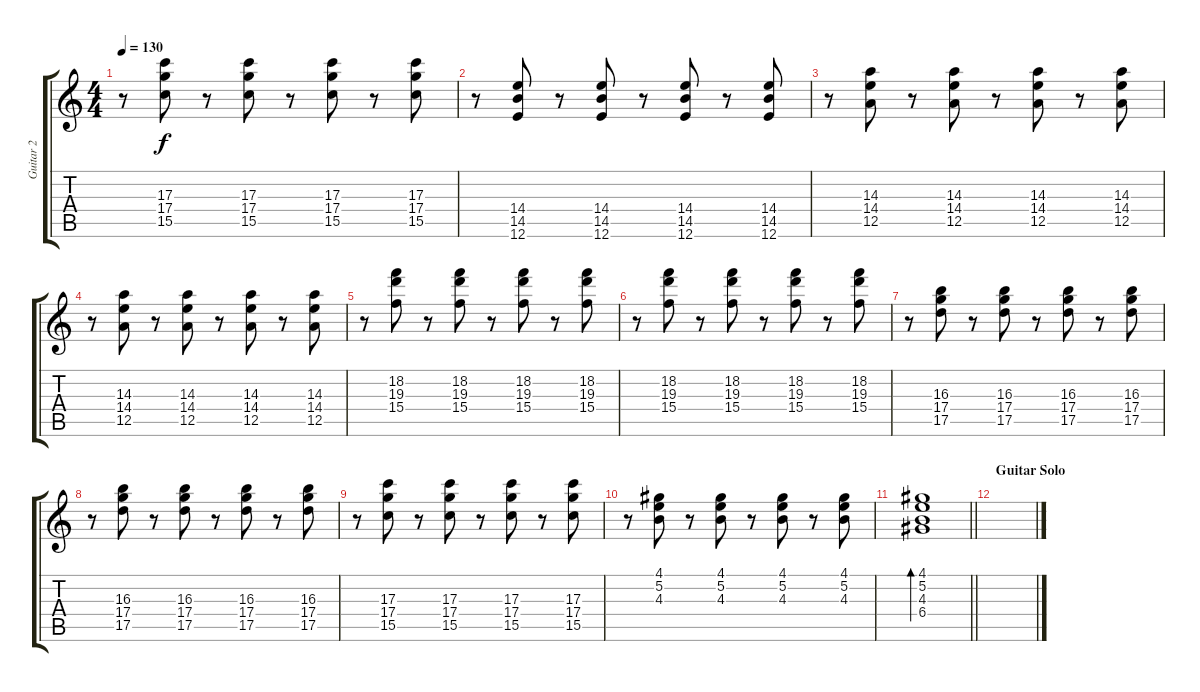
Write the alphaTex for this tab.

\track ("Guitar 2" "Guitar 2") {instrument electricguitarclean}
\staff {score tabs}
\tuning (E4 B3 G3 D3 A2 E2) {hide}
\ts (4 4)
\tempo 130
\clef g2
\ks c
r.8{dy f} (17.3 17.4 15.5).8 r.8 (17.3 17.4 15.5).8 r.8 (17.3 17.4 15.5).8 r.8 (17.3 17.4 15.5).8 |
r.8 (14.4 14.5 12.6).8 r.8 (14.4 14.5 12.6).8 r.8 (14.4 14.5 12.6).8 r.8 (14.4 14.5 12.6).8 |
r.8 (14.3 14.4 12.5).8 r.8 (14.3 14.4 12.5).8 r.8 (14.3 14.4 12.5).8 r.8 (14.3 14.4 12.5).8 |
r.8 (14.3 14.4 12.5).8 r.8 (14.3 14.4 12.5).8 r.8 (14.3 14.4 12.5).8 r.8 (14.3 14.4 12.5).8 |
r.8 (18.2 19.3 15.4).8 r.8 (18.2 19.3 15.4).8 r.8 (18.2 19.3 15.4).8 r.8 (18.2 19.3 15.4).8 |
r.8 (18.2 19.3 15.4).8 r.8 (18.2 19.3 15.4).8 r.8 (18.2 19.3 15.4).8 r.8 (18.2 19.3 15.4).8 |
r.8 (16.3 17.4 17.5).8 r.8 (16.3 17.4 17.5).8 r.8 (16.3 17.4 17.5).8 r.8 (16.3 17.4 17.5).8 |
r.8 (16.3 17.4 17.5).8 r.8 (16.3 17.4 17.5).8 r.8 (16.3 17.4 17.5).8 r.8 (16.3 17.4 17.5).8 |
r.8 (17.3 17.4 15.5).8 r.8 (17.3 17.4 15.5).8 r.8 (17.3 17.4 15.5).8 r.8 (17.3 17.4 15.5).8 |
r.8 (4.1 5.2 4.3).8 r.8 (4.1 5.2 4.3).8 r.8 (4.1 5.2 4.3).8 r.8 (4.1 5.2 4.3).8 |
\barLineRight lightlight
(4.1 5.2 4.3 6.4).1{bd 120} |
\section ("" "Guitar Solo")
